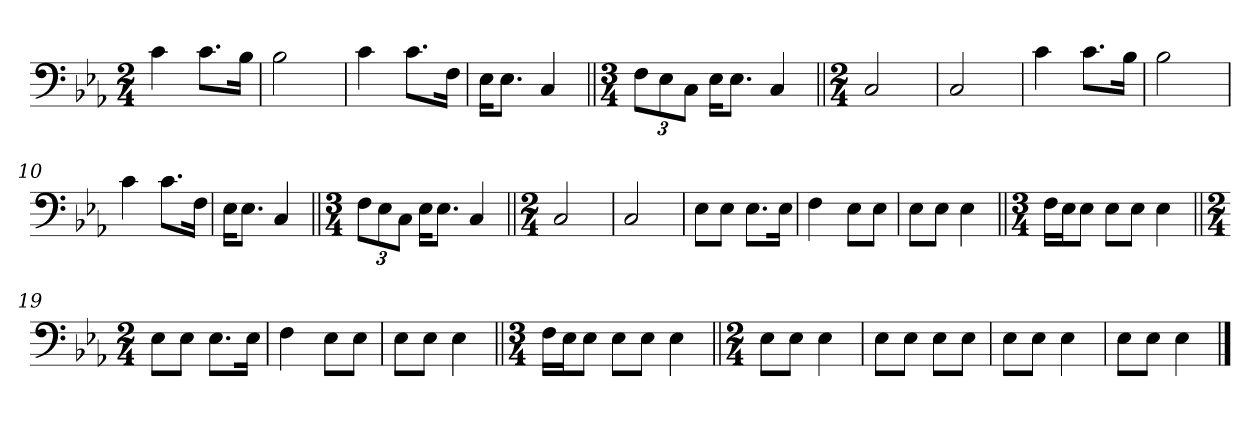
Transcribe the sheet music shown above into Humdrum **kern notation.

**kern
*part1
*staff1
*clefF4
*k[b-e-a-]
*M2/4
=1
4c\
8.c\L
16B-\Jk
=2
2B-\
=3
4c\
8.c\L
16F\Jk
=4
16E-\KL
8.E-\J
4C/
=5||
*M3/4
12F\L
12E-\
12C\J
16E-\KL
8.E-\J
4C/
=6||
*M2/4
2C/
=7
2C/
=8
4c\
8.c\L
16B-\Jk
=9
2B-\
=10
4c\
8.c\L
16F\Jk
=11
16E-\KL
8.E-\J
4C/
=12||
*M3/4
12F\L
12E-\
12C\J
16E-\KL
8.E-\J
4C/
=13||
*M2/4
2C/
=14
2C/
=15
8E-\L
8E-\J
8.E-\L
16E-\Jk
=16
4F\
8E-\L
8E-\J
=17
8E-\L
8E-\J
4E-\
=18||
*M3/4
16F\LL
16E-\J
8E-\J
8E-\L
8E-\J
4E-\
=19||
*M2/4
8E-\L
8E-\J
8.E-\L
16E-\Jk
=20
4F\
8E-\L
8E-\J
=21
8E-\L
8E-\J
4E-\
=22||
*M3/4
16F\LL
16E-\J
8E-\J
8E-\L
8E-\J
4E-\
=23||
*M2/4
8E-\L
8E-\J
4E-\
=24
8E-\L
8E-\J
8E-\L
8E-\J
=25
8E-\L
8E-\J
4E-\
=26
8E-\L
8E-\J
4E-\
==
*-
